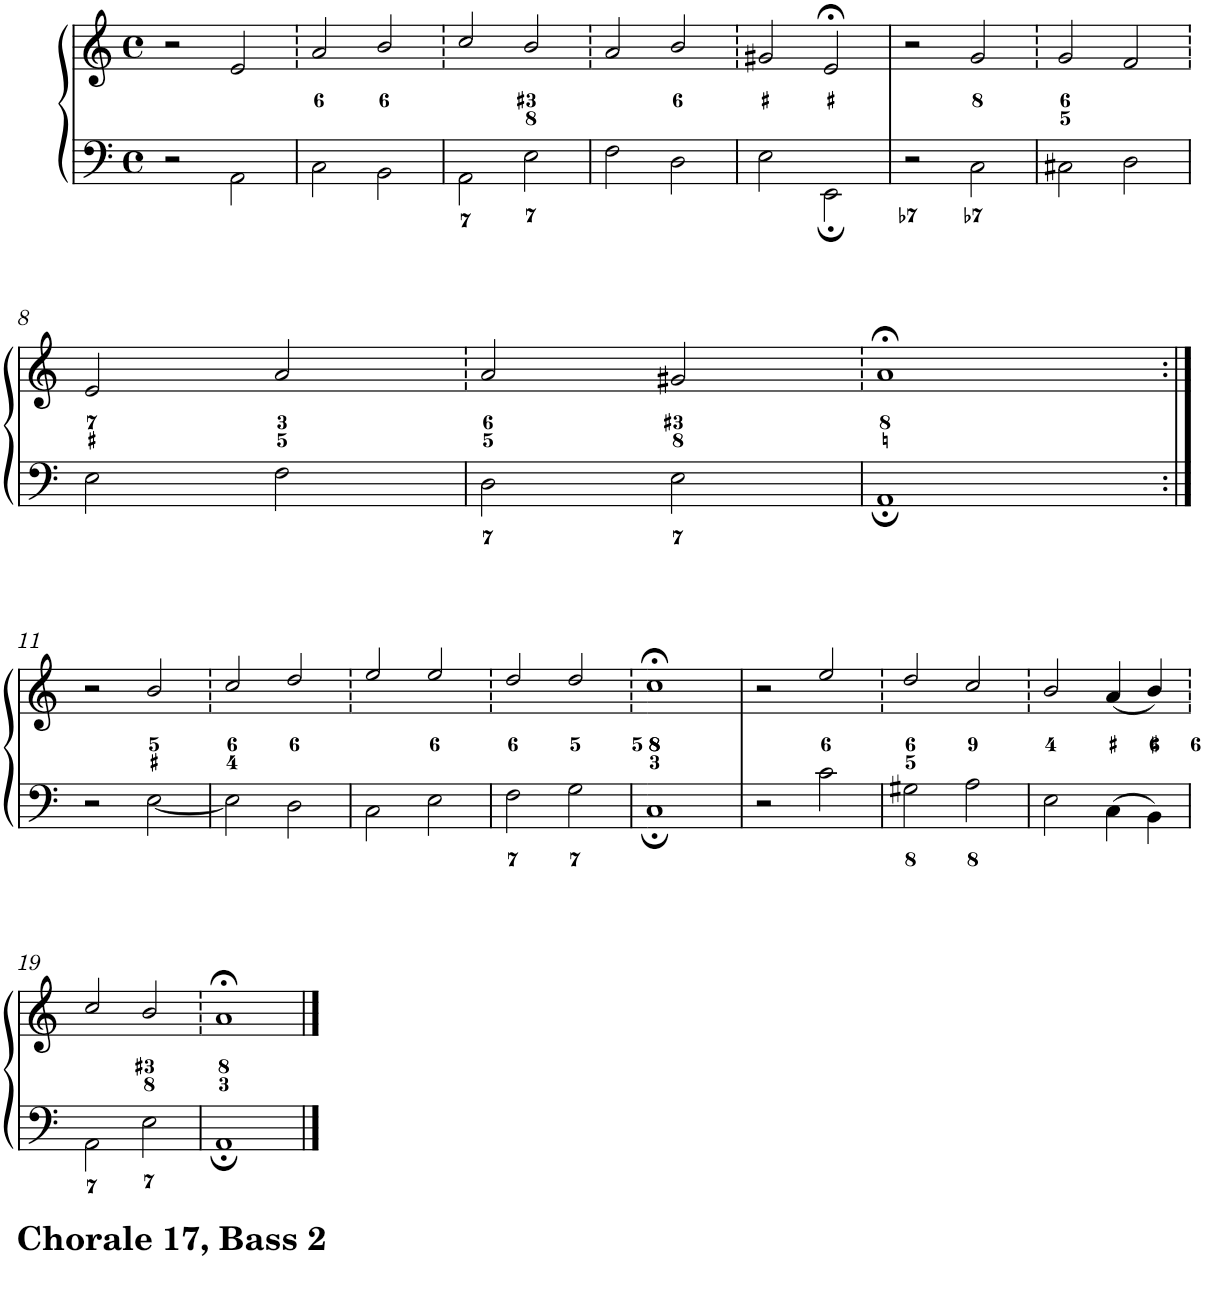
**kern	**kern
*part1	*part1
*staff2	*staff1
*I"Piano	*
*I'Pno.	*
*clefF4	*clefG2
*k[]	*k[]
*M4/4	*M4/4
*met(c)	*met(c)
=1	=1
2r	2r
2AA\	2e/
=2	=2
2C\	2a/
2BB\	2b/
=3	=3
2AA\	2cc/
2E\	2b/
=4	=4
2F\	2a/
2D\	2b/
=5	=5
2E\	2g#X/
2EE;\	2e;</
=6	=6
2r	2r
2C\	2g/
=7	=7
2C#X\	2g/
2D\	2f/
!!LO:LB:g=z
=8	=8
2E\	2e/
2F\	2a/
=9	=9
2D\	2a/
2E\	2g#X/
=10	=10
1AA;	1a;<
!!LO:LB:g=z
=11:|!	=11:|!
2r	2r
[<2E\	2b/
=12	=12
2E\]	2cc/
2D\	2dd/
=13	=13
2C\	2ee/
2E\	2ee/
=14	=14
2F\	2dd/
2G\	2dd/
=15	=15
1C;	1cc;<
=16	=16
2r	2r
2c\	2ee/
=17	=17
2G#X\	2dd/
2A\	2cc/
=18	=18
2E\	2b/
4C\	(4a/
4BB\	4b/)
!!LO:LB:g=z
=19	=19
2AA\	2cc/
2E\	2b/
=20	=20
1AA;	1a;<
==	==
*-	*-
